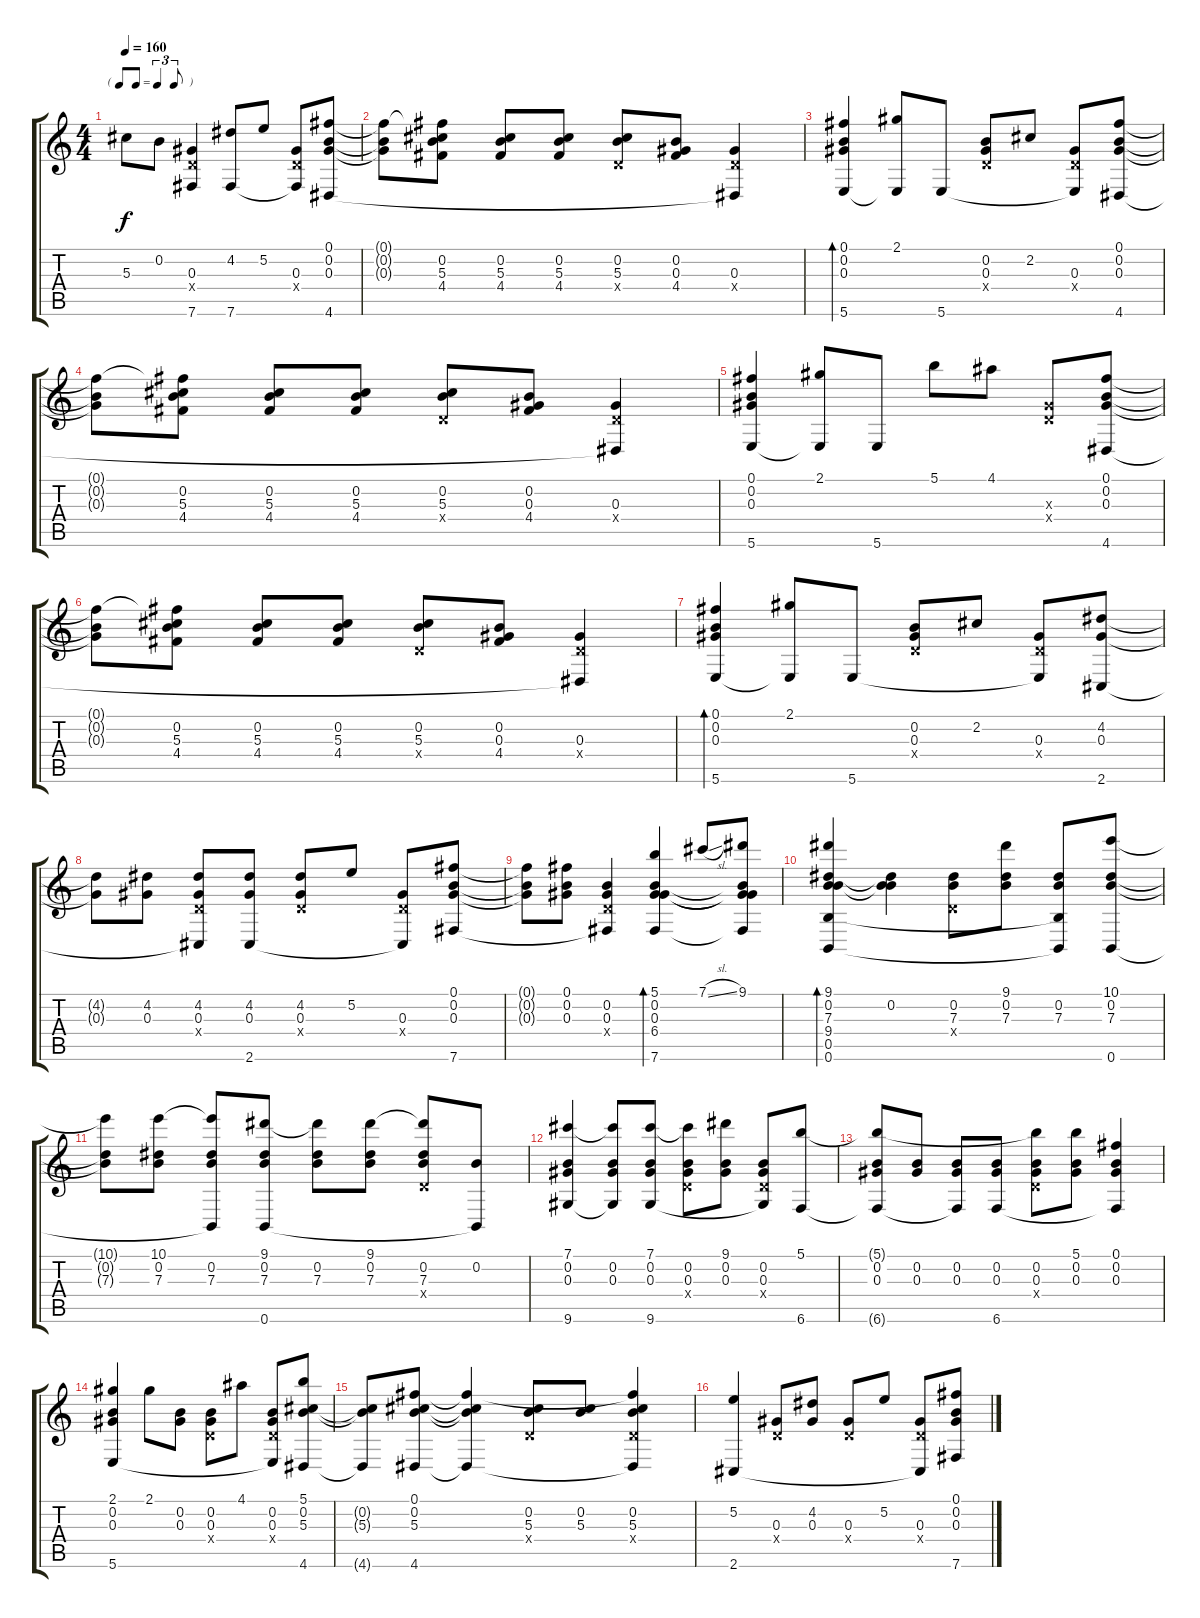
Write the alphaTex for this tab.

\track "" {instrument acousticguitarsteel}
\staff {score tabs}
\tuning (Gb4 B3 Ab3 D3 B2 B1) {hide}
\ts (4 4)
\tf triplet8th
\tempo 160
\clef g2
\ks c
5.3{t}.8{dy f} 0.2.8 (0.3 0.4{x} 7.6{t}).4 (4.2 7.6).8 5.2.8 (0.3 0.4{x} 7.6{t}).8 (0.1 0.2 0.3 4.6).8 |
(0.1{t} 0.2{t} 0.3{t}).8 (0.1{t} 0.2 5.3 4.4).8 (0.2 5.3 4.4).8 (0.2 5.3 4.4).8 (0.2 5.3 0.4{x}).8 (0.2 0.3 4.4).8 (0.3 0.4{x} 4.6{t}).4 |
(0.1 0.2 0.3 5.6).4{bd 60} (2.1 5.6{t}).8 5.6.8 (0.2 0.3 0.4{x}).8 2.2.8 (0.3 0.4{x} 5.6{t}).8 (0.1 0.2 0.3 4.6).8 |
(0.1{t} 0.2{t} 0.3{t}).8 (0.1{t} 0.2 5.3 4.4).8 (0.2 5.3 4.4).8 (0.2 5.3 4.4).8 (0.2 5.3 0.4{x}).8 (0.2 0.3 4.4).8 (0.3 0.4{x} 4.6{t}).4 |
(0.1 0.2 0.3 5.6).4 (2.1 5.6{t}).8 5.6.8 5.1.8 4.1.8 (0.3{x} 0.4{x}).8 (0.1 0.2 0.3 4.6).8 |
(0.1{t} 0.2{t} 0.3{t}).8 (0.1{t} 0.2 5.3 4.4).8 (0.2 5.3 4.4).8 (0.2 5.3 4.4).8 (0.2 5.3 0.4{x}).8 (0.2 0.3 4.4).8 (0.3 0.4{x} 4.6{t}).4 |
(0.1 0.2 0.3 5.6).4{bd 60} (2.1 5.6{t}).8 5.6.8 (0.2 0.3 0.4{x}).8 2.2.8 (0.3 0.4{x} 5.6{t}).8 (4.2 0.3 2.6).8 |
(4.2{t} 0.3{t}).8 (4.2 0.3).8 (4.2 0.3 0.4{x} 2.6{t}).8 (4.2 0.3 2.6).8 (4.2 0.3 0.4{x}).8 5.2.8 (0.3 0.4{x} 2.6{t}).8 (0.1 0.2 0.3 7.6).8 |
(0.1{t} 0.2{t} 0.3{t}).8 (0.1 0.2 0.3).8 (0.2 0.3 0.4{x} 7.6{t}).4 (5.1 0.2 0.3 6.4 7.6).4{bd 30} 7.1{sl}.8 (9.1 0.2{t} 0.3{t} 6.4{t} 7.6{t}).8 |
(9.1 0.2 7.3 9.4 0.5 0.6).4{bd 30} (0.2 7.3{t} 9.4{t}).4 (0.2 7.3 0.4{x}).8 (9.1 0.2 7.3).8 (0.2 7.3 0.5{t} 0.6{t}).8 (10.1 0.2 7.3 0.6).8 |
(10.1{t} 0.2{t} 7.3{t}).8 (10.1 0.2 7.3).8 (10.1{t} 0.2 7.3 0.6{t}).8 (9.1 0.2 7.3 0.6).8 (9.1{t} 0.2 7.3).8 (9.1 0.2 7.3).8 (9.1{t} 0.2 7.3 0.4{x}).8 (0.2 0.6{t}).8 |
(7.1 0.2 0.3 9.6).4 (7.1{t} 0.2 0.3 9.6{t}).8 (7.1 0.2 0.3 9.6).8 (7.1{t} 0.2 0.3 0.4{x}).8 (9.1 0.2 0.3).8 (0.2 0.3 0.4{x} 9.6{t}).8 (5.1 6.6).8 |
(5.1{t} 0.2 0.3 6.6{t}).8 (0.2 0.3).8 (0.2 0.3 6.6{t}).8 (0.2 0.3 6.6).8 (5.1{t} 0.2 0.3 0.4{x}).8 (5.1 0.2 0.3).8 (0.1 0.2 0.3 6.6{t}).4 |
(2.1 0.2 0.3 5.6).4 2.1.8 (0.2 0.3).8 (0.2 0.3 0.4{x}).8 4.1.8 (0.2 0.3 0.4{x} 5.6{t}).8 (5.1 0.2 5.3 4.6).8 |
(0.2{t} 5.3{t} 4.6{t}).8 (0.1 0.2 5.3 4.6).8 (0.1{t} 0.2{t} 5.3{t} 4.6{t}).4 (0.2 5.3 0.4{x}).8 (0.2 5.3).8 (0.1{t} 0.2 5.3 0.4{x} 4.6{t}).4 |
(5.2 2.6).4 (0.3 0.4{x}).8 (4.2 0.3).8 (0.3 0.4{x}).8 5.2.8 (0.3 0.4{x} 2.6{t}).8 (0.1 0.2 0.3 7.6).8
